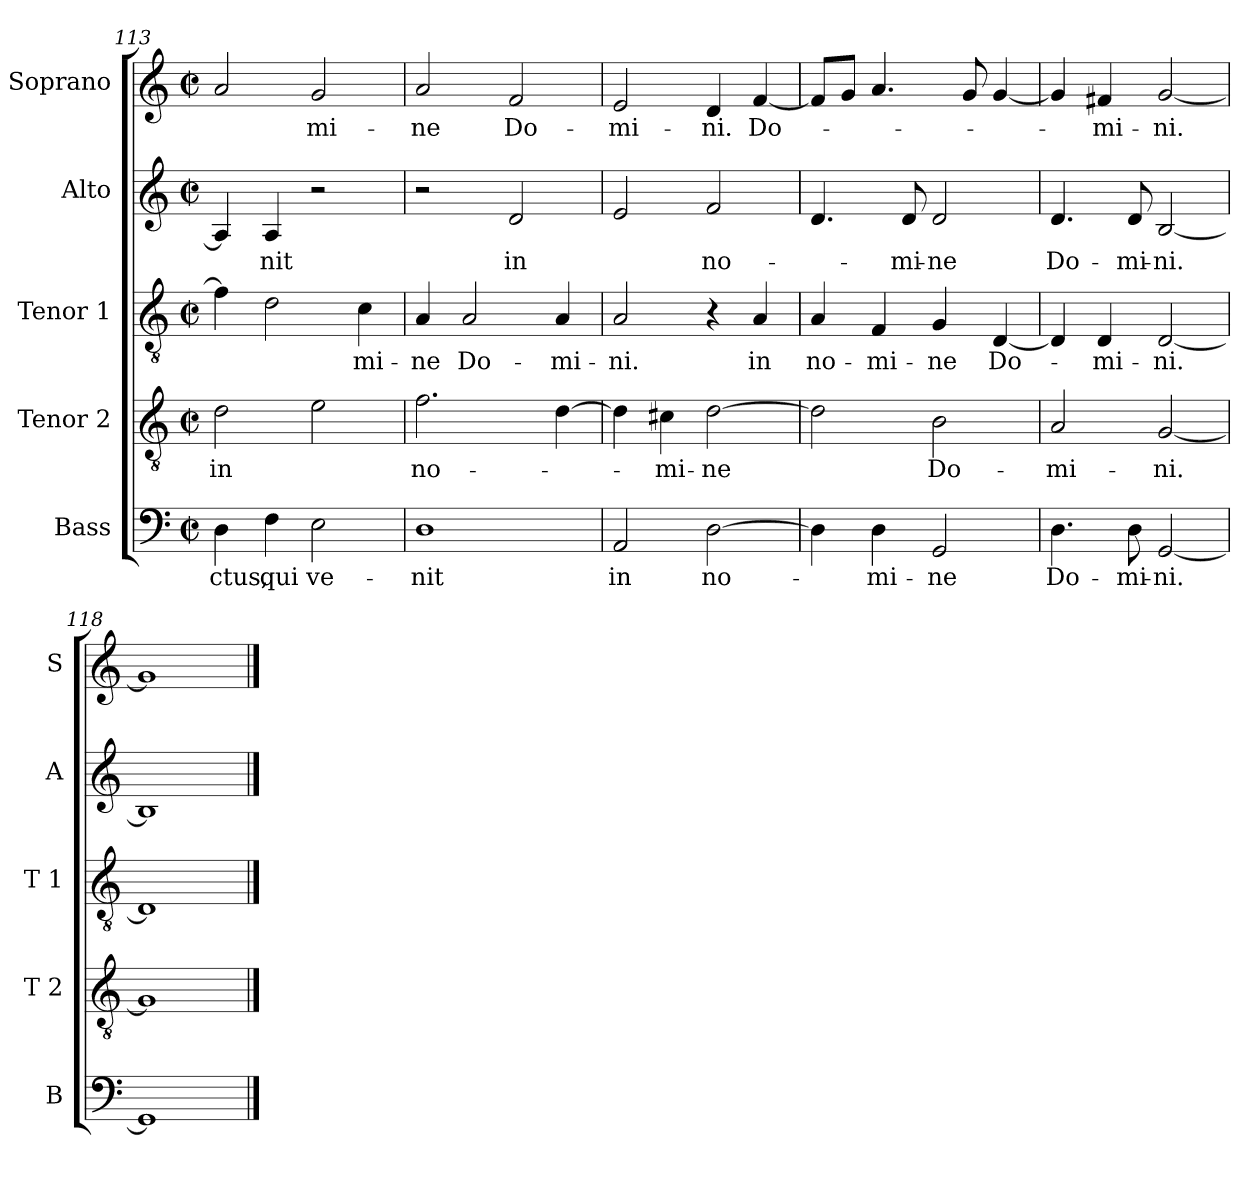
**kern	**text	**kern	**text	**kern	**text	**kern	**text	**kern	**text
*part5	*part5	*part4	*part4	*part3	*part3	*part2	*part2	*part1	*part1
*staff5	*staff5	*staff4	*staff4	*staff3	*staff3	*staff2	*staff2	*staff1	*staff1
*I"Bass	*	*I"Tenor 2	*	*I"Tenor 1	*	*I"Alto	*	*I"Soprano	*
*I'B	*	*I'T 2	*	*I'T 1	*	*I'A	*	*I'S	*
*clefF4	*	*clefGv2	*	*clefGv2	*	*clefG2	*	*clefG2	*
*k[]	*	*k[]	*	*k[]	*	*k[]	*	*k[]	*
*C:	*	*C:	*	*C:	*	*C:	*	*C:	*
*M2/2	*	*M2/2	*	*M2/2	*	*M2/2	*	*M2/2	*
*met(c|)	*	*met(c|)	*	*met(c|)	*	*met(c|)	*	*met(c|)	*
=113	=113	=113	=113	=113	=113	=113	=113	=113	=113
4D\	-ctus,	2d\	in	4f\]	.	4A/]	.	2a/	.
4F\	qui	.	.	2d\	.	4A/	-nit	.	.
2E\	ve-	2e\	.	.	.	2r	.	2g/	-mi-
.	.	.	.	4c\	-mi-	.	.	.	.
=114	=114	=114	=114	=114	=114	=114	=114	=114	=114
1D	-nit	2.f\	no-	4A/	-ne	2r	.	2a/	-ne
.	.	.	.	2A/	Do-	.	.	.	.
.	.	.	.	.	.	2d/	in	2f/	Do-
.	.	[4d\	.	4A/	-mi-	.	.	.	.
=115	=115	=115	=115	=115	=115	=115	=115	=115	=115
2AA/	in	4d\]	.	2A/	-ni.	2e/	.	2e/	-mi-
.	.	4c#X\	-mi-	.	.	.	.	.	.
[2D\	no-	[2d\	-ne	4r	.	2f/	no-	4d/	-ni.
.	.	.	.	4A/	in	.	.	[4f/	Do-
!!LO:LB:g=z
=116	=116	=116	=116	=116	=116	=116	=116	=116	=116
4D\]	.	2d\]	.	4A/	no-	4.d/	.	8f/L]	.
.	.	.	.	.	.	.	.	8g/J	.
4D\	-mi-	.	.	4F/	-mi-	.	.	4.a/	.
.	.	.	.	.	.	8d/	-mi-	.	.
2GG/	-ne	2B\	Do-	4G/	-ne	2d/	-ne	.	.
.	.	.	.	.	.	.	.	8g/	.
.	.	.	.	[4D/	Do-	.	.	[4g/	.
=117	=117	=117	=117	=117	=117	=117	=117	=117	=117
4.D\	Do-	2A/	-mi-	4D/]	.	4.d/	Do-	4g/]	.
.	.	.	.	4D/	-mi-	.	.	4f#X/	-mi-
8D\	-mi-	.	.	.	.	8d/	-mi-	.	.
[2GG/	-ni.	[2G/	-ni.	[2D/	-ni.	[2B/	-ni.	[2g/	-ni.
=118	=118	=118	=118	=118	=118	=118	=118	=118	=118
1GG]	.	1G]	.	1D]	.	1B]	.	1g]	.
==	==	==	==	==	==	==	==	==	==
*-	*-	*-	*-	*-	*-	*-	*-	*-	*-
